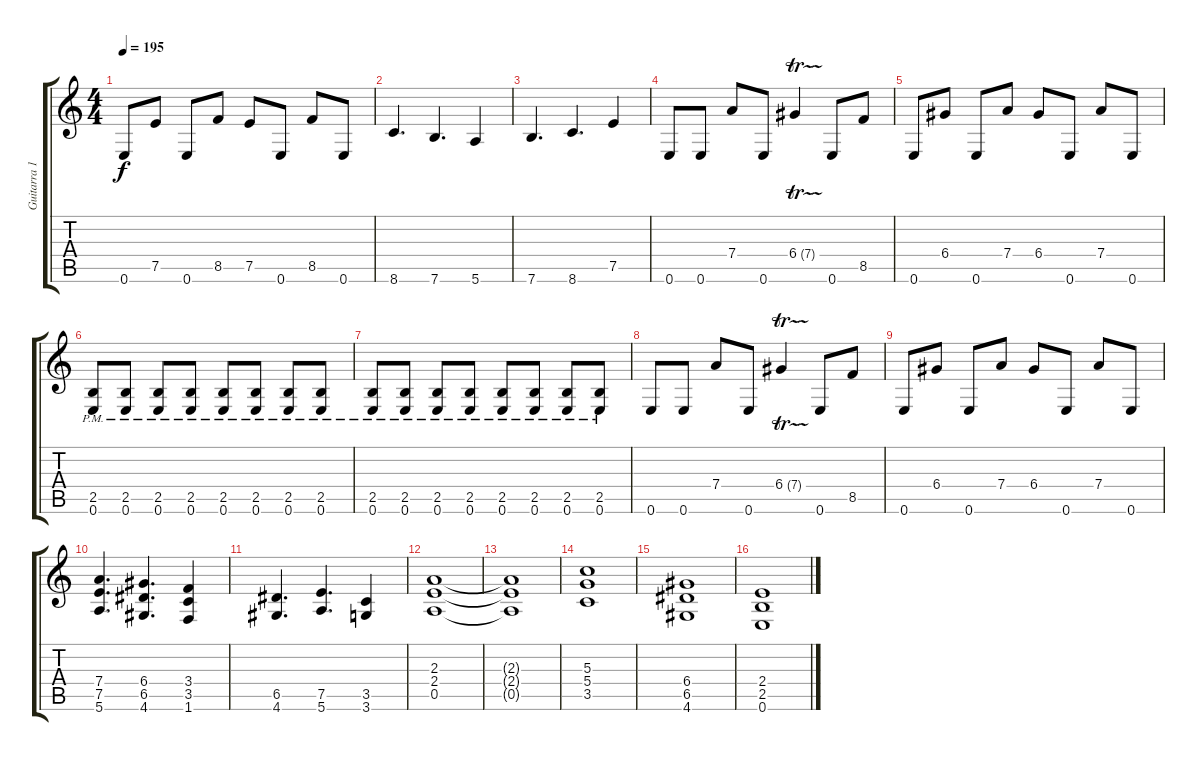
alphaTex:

\track ("Guitarra 1" "Guitarra 1") {instrument distortionguitar}
\staff {score tabs}
\tuning (E4 B3 G3 D3 A2 E2) {hide}
\ts (4 4)
\tempo 195
\clef g2
\ks c
0.6.8{dy f} 7.5.8 0.6.8 8.5.8 7.5.8 0.6.8 8.5.8 0.6.8 |
8.6.4{d} 7.6.4{d} 5.6.4 |
7.6.4{d} 8.6.4{d} 7.5.4 |
0.6.8 0.6.8 7.4.8 0.6.8 6.4{tr (7 16)}.4 0.6.8 8.5.8 |
0.6.8 6.4.8 0.6.8 7.4.8 6.4.8 0.6.8 7.4.8 0.6.8 |
(2.5{pm} 0.6{pm}).8 (2.5{pm} 0.6{pm}).8 (2.5{pm} 0.6{pm}).8 (2.5{pm} 0.6{pm}).8 (2.5{pm} 0.6{pm}).8 (2.5{pm} 0.6{pm}).8 (2.5{pm} 0.6{pm}).8 (2.5{pm} 0.6{pm}).8 |
(2.5{pm} 0.6{pm}).8 (2.5{pm} 0.6{pm}).8 (2.5{pm} 0.6{pm}).8 (2.5{pm} 0.6{pm}).8 (2.5{pm} 0.6{pm}).8 (2.5{pm} 0.6{pm}).8 (2.5{pm} 0.6{pm}).8 (2.5{pm} 0.6{pm}).8 |
0.6.8 0.6.8 7.4.8 0.6.8 6.4{tr (7 16)}.4 0.6.8 8.5.8 |
0.6.8 6.4.8 0.6.8 7.4.8 6.4.8 0.6.8 7.4.8 0.6.8 |
(7.4 7.5 5.6).4{d} (6.4 6.5 4.6).4{d} (3.4 3.5 1.6).4 |
(6.5 4.6).4{d} (7.5 5.6).4{d} (3.5 3.6).4 |
(2.3 2.4 0.5).1 |
(2.3{t} 2.4{t} 0.5{t}).1 |
(5.3 5.4 3.5).1 |
(6.4 6.5 4.6).1 |
(2.4 2.5 0.6).1
